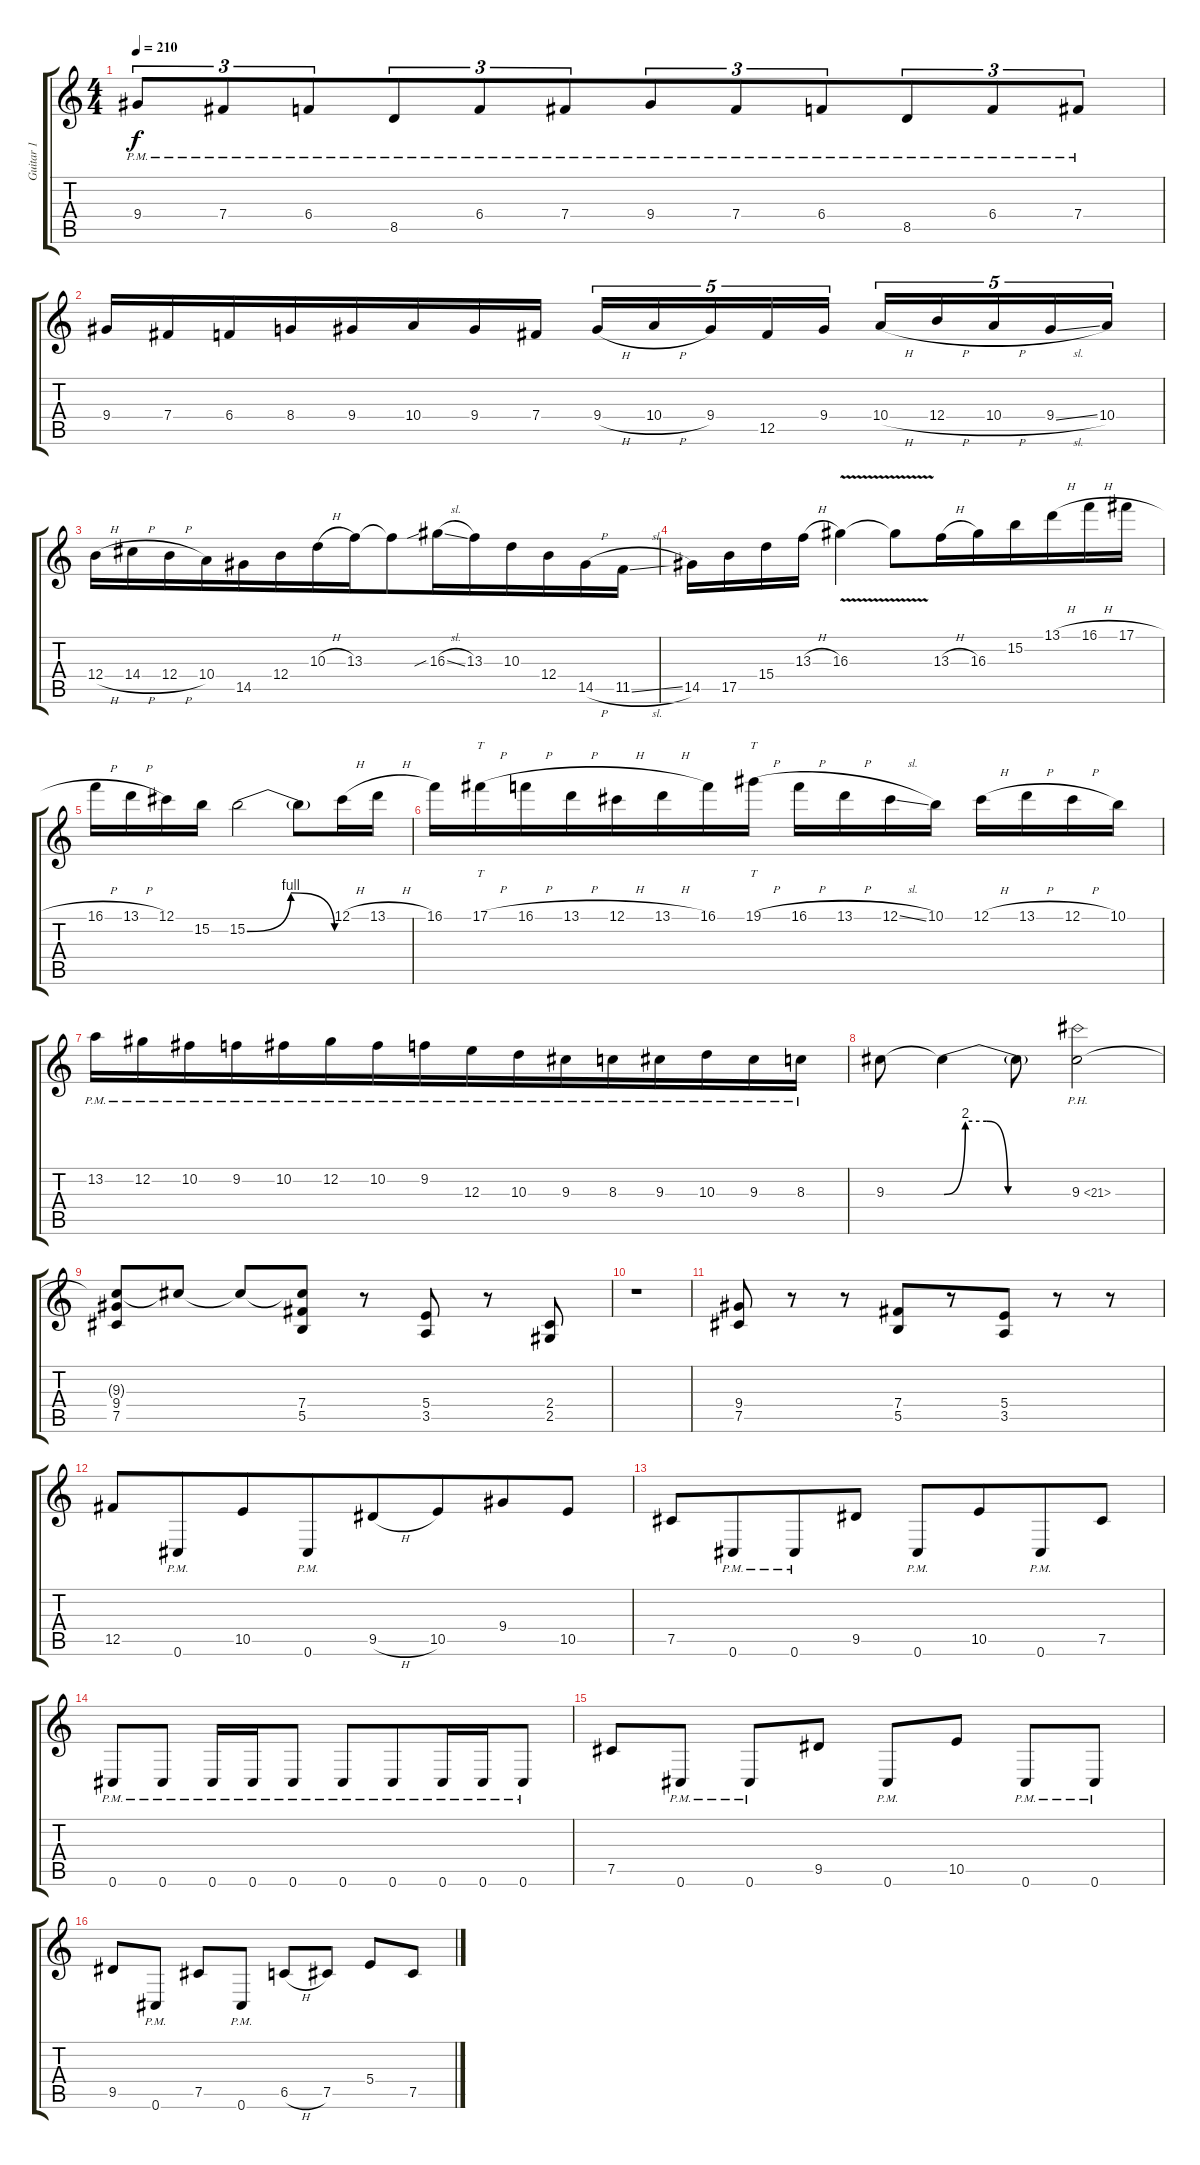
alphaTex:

\track ("Guitar 1" "Guitar 1") {instrument distortionguitar}
\staff {score tabs}
\tuning (Db4 Ab3 E3 B2 Gb2 Db2) {hide}
\ts (4 4)
\tempo 210
\clef g2
\ks c
9.4{pm}.8{tu (3 2) dy f} 7.4{pm}.8{tu (3 2)} 6.4{pm}.8{tu (3 2) beam merge} 8.5{pm}.8{tu (3 2)} 6.4{pm}.8{tu (3 2) beam merge} 7.4{pm}.8{tu (3 2) beam merge} 9.4{pm}.8{tu (3 2)} 7.4{pm}.8{tu (3 2) beam merge} 6.4{pm}.8{tu (3 2) beam merge} 8.5{pm}.8{tu (3 2)} 6.4{pm}.8{tu (3 2)} 7.4{pm}.8{tu (3 2)} |
9.4.16 7.4.16 6.4.16 8.4.16{beam merge} 9.4.16{beam merge} 10.4.16 9.4.16{beam merge} 7.4.16 9.4{h}.16{tu (5 4)} 10.4{h}.16{tu (5 4) beam merge} 9.4.16{tu (5 4) beam merge} 12.5.16{tu (5 4)} 9.4.16{tu (5 4)} 10.4{h}.16{tu (5 4)} 12.4{h}.16{tu (5 4)} 10.4{h}.16{tu (5 4)} 9.4{sl}.16{tu (5 4)} 10.4.16{tu (5 4)} |
12.4{h}.16 14.4{h}.16 12.4{h}.16{beam merge} 10.4.16{beam merge} 14.5.16 12.4.16 10.3{h}.16 13.3.16{beam merge} 13.3{t}.8 16.3{sib sl}.16 13.3.16{beam merge} 10.3.16 12.4.16 14.5{h}.16 11.5{sl}.16 |
14.5.16{beam merge} 17.5.16 15.4.16{beam merge} 13.3{h}.16{beam merge} 16.3{v}.4 16.3{v t}.8{beam merge} 13.3{h}.16{beam merge} 16.3.16{beam merge} 15.2.16{beam merge} 13.1{h}.16 16.1{h}.16{beam merge} 17.1{h}.16 |
16.1{h}.16 13.1{h}.16 12.1.16 15.2.16 15.2{be (bendrelease 0 0 10 4 20 4 60 0)}.2{beam merge} 15.2{t}.8{beam merge} 12.1{h}.16{beam merge} 13.1{h}.16 |
16.1.16{beam merge} 17.1{h}.16{tt} 16.1{h}.16{beam merge} 13.1{h}.16{beam merge} 12.1{h}.16{beam merge} 13.1{h}.16 16.1.16{beam merge} 19.1{h}.16{tt} 16.1{h}.16 13.1{h}.16 12.1{sl}.16 10.1.16 12.1{h}.16 13.1{h}.16 12.1{h}.16{beam merge} 10.1.16 |
13.2{pm}.16{beam merge} 12.2{pm}.16 10.2{pm}.16{beam merge} 9.2{pm}.16{beam merge} 10.2{pm}.16 12.2{pm}.16{beam merge} 10.2{pm}.16 9.2{pm}.16{beam merge} 12.3{pm}.16{beam merge} 10.3{pm}.16{beam merge} 9.3{pm}.16 8.3{pm}.16{beam merge} 9.3{pm}.16{beam merge} 10.3{pm}.16{beam merge} 9.3{pm}.16 8.3{pm}.16 |
9.3.8 9.3{be (custom 0 0 10 8 20 8 30 0 60 0) t}.4 9.3{t}.8 9.3{ph 12}.2 |
(9.3{t} 9.4 7.5).8 9.3{t}.8 9.3{t}.8 (9.3{t} 7.4 5.5).8 r.8{beam merge} (5.4 3.5).8 r.8 (2.4 2.5).8 |
r.1 |
(9.4 7.5).8 r.8 r.8{beam merge} (7.4 5.5).8{beam merge} r.8 (5.4 3.5).8 r.8 r.8 |
12.5.8{beam merge} 0.6{pm}.8{beam merge} 10.5.8 0.6{pm}.8{beam merge} 9.5{h}.8 10.5.8{beam merge} 9.4.8 10.5.8 |
7.5.8{beam merge} 0.6{pm}.8{beam merge} 0.6{pm}.8 9.5.8 0.6{pm}.8{beam merge} 10.5.8{beam merge} 0.6{pm}.8 7.5.8 |
0.6{pm}.8{beam merge} 0.6{pm}.8 0.6{pm}.16{beam merge} 0.6{pm}.16 0.6{pm}.8 0.6{pm}.8 0.6{pm}.8{beam merge} 0.6{pm}.16 0.6{pm}.16{beam merge} 0.6{pm}.8 |
7.5.8 0.6{pm}.8 0.6{pm}.8 9.5.8 0.6{pm}.8{beam merge} 10.5.8 0.6{pm}.8 0.6{pm}.8 |
9.5.8 0.6{pm}.8 7.5.8 0.6{pm}.8 6.5{h}.8 7.5.8 5.4.8 7.5.8
